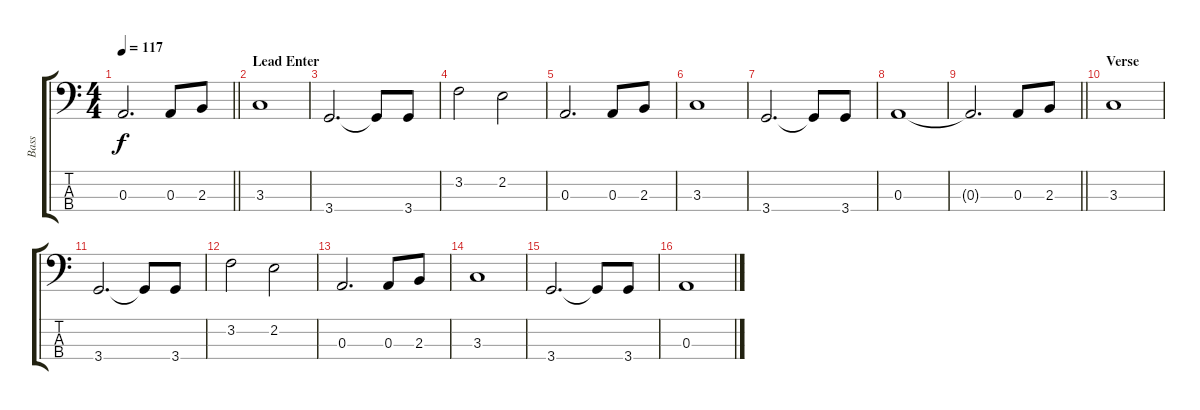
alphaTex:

\track ("Bass" "Bass") {instrument electricbassfinger}
\staff {score tabs}
\tuning (G2 D2 A1 E1) {hide}
\ts (4 4)
\tempo 117
\clef f4
\barLineRight lightlight
\ks c
0.3.2{d dy f} 0.3.8 2.3.8 |
\section ("" "Lead Enter")
3.3.1 |
3.4.2{d} 3.4{t}.8 3.4.8 |
3.2.2 2.2.2 |
0.3.2{d} 0.3.8 2.3.8 |
3.3.1 |
3.4.2{d} 3.4{t}.8 3.4.8 |
0.3.1 |
\barLineRight lightlight
0.3{t}.2{d} 0.3.8 2.3.8 |
\section ("" "Verse")
3.3.1 |
3.4.2{d} 3.4{t}.8 3.4.8 |
3.2.2 2.2.2 |
0.3.2{d} 0.3.8 2.3.8 |
3.3.1 |
3.4.2{d} 3.4{t}.8 3.4.8 |
0.3.1
